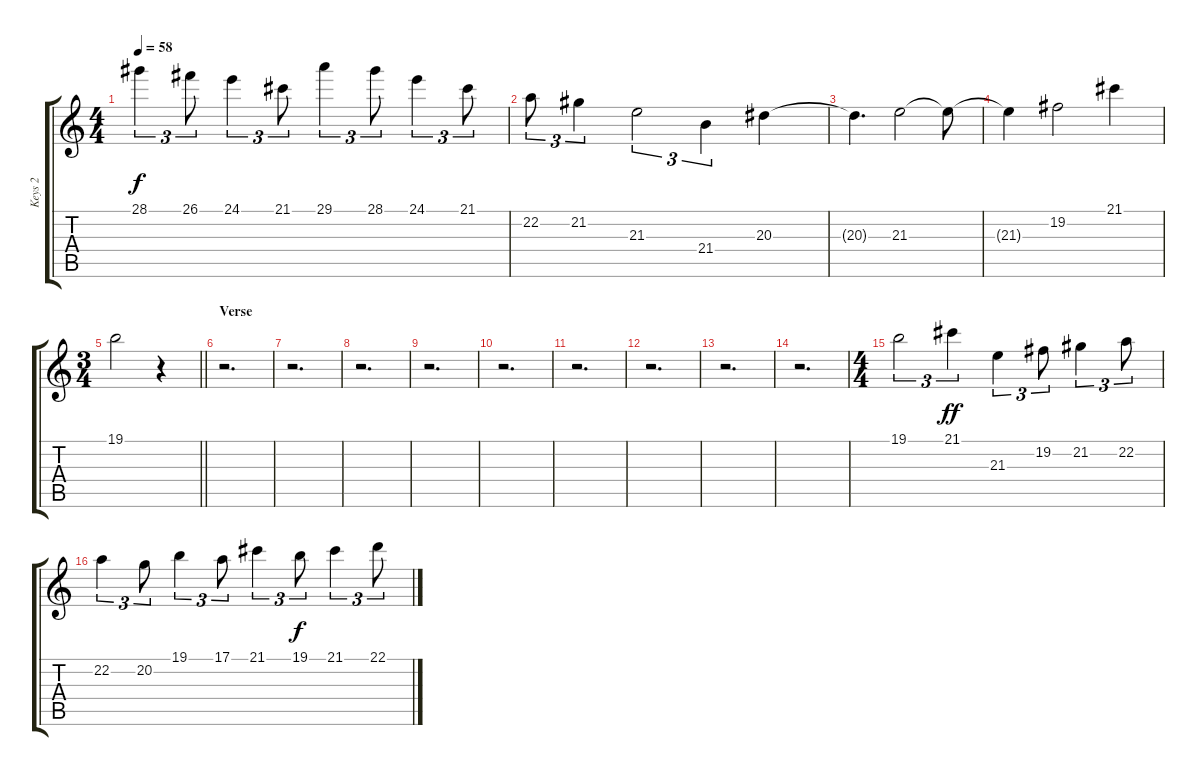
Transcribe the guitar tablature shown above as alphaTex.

\track ("Keys 2" "Keys 2") {instrument lead1square}
\staff {score tabs}
\tuning (E4 B3 G3 D3 A2 E2) {hide}
\ts (4 4)
\tempo 58
\clef g2
\ks c
28.1.4{tu (3 2) dy f} 26.1.8{tu (3 2)} 24.1.4{tu (3 2)} 21.1.8{tu (3 2)} 29.1.4{tu (3 2)} 28.1.8{tu (3 2)} 24.1.4{tu (3 2)} 21.1.8{tu (3 2)} |
22.2.8{tu (3 2)} 21.2.4{tu (3 2)} 21.3.2{tu (3 2)} 21.4.4{tu (3 2) balance 8} 20.3.4 |
20.3{t}.4{d} 21.3.2 21.3{t}.8 |
21.3{t}.4 19.2.2 21.1.4{balance 11} |
\ts (3 4)
\barLineRight lightlight
19.1.2 r.4 |
\section ("" "Verse")
r.2{d} |
r.2{d} |
r.2{d} |
r.2{d} |
r.2{d} |
r.2{d} |
r.2{d} |
r.2{d} |
r.2{d} |
\ts (4 4)
19.1.2{tu (3 2)} 21.1.4{tu (3 2) dy ff} 21.3.4{tu (3 2)} 19.2.8{tu (3 2)} 21.2.4{tu (3 2)} 22.2.8{tu (3 2)} |
22.2.4{tu (3 2)} 20.2.8{tu (3 2)} 19.1.4{tu (3 2)} 17.1.8{tu (3 2)} 21.1.4{tu (3 2)} 19.1.8{tu (3 2) dy f} 21.1.4{tu (3 2)} 22.1.8{tu (3 2)}
